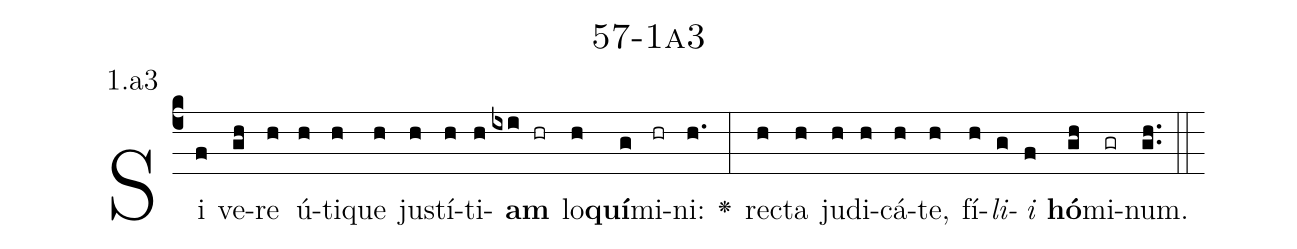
name: 57-1a3;
annotation: 1.a3;
%%
(c4)Si(f) ve(gh)re(h) ú(h)ti(h)que(h) jus(h)tí(h)ti(h)<b>am</b>(ixi hr) lo(h)<b>quí</b>(g)mi(hr)ni:(h.) <v>\greheightstar</v>(:) rec(h)ta(h) ju(h)di(h)cá(h)te,(h) fí(h)<i>li</i>(g)<i>i</i>(f) <b>hó</b>(gh)mi(gr)num.(gh..) (::)


%E(h) u(h) o(g) u(f) a(gh) e.(gh..) (::)
